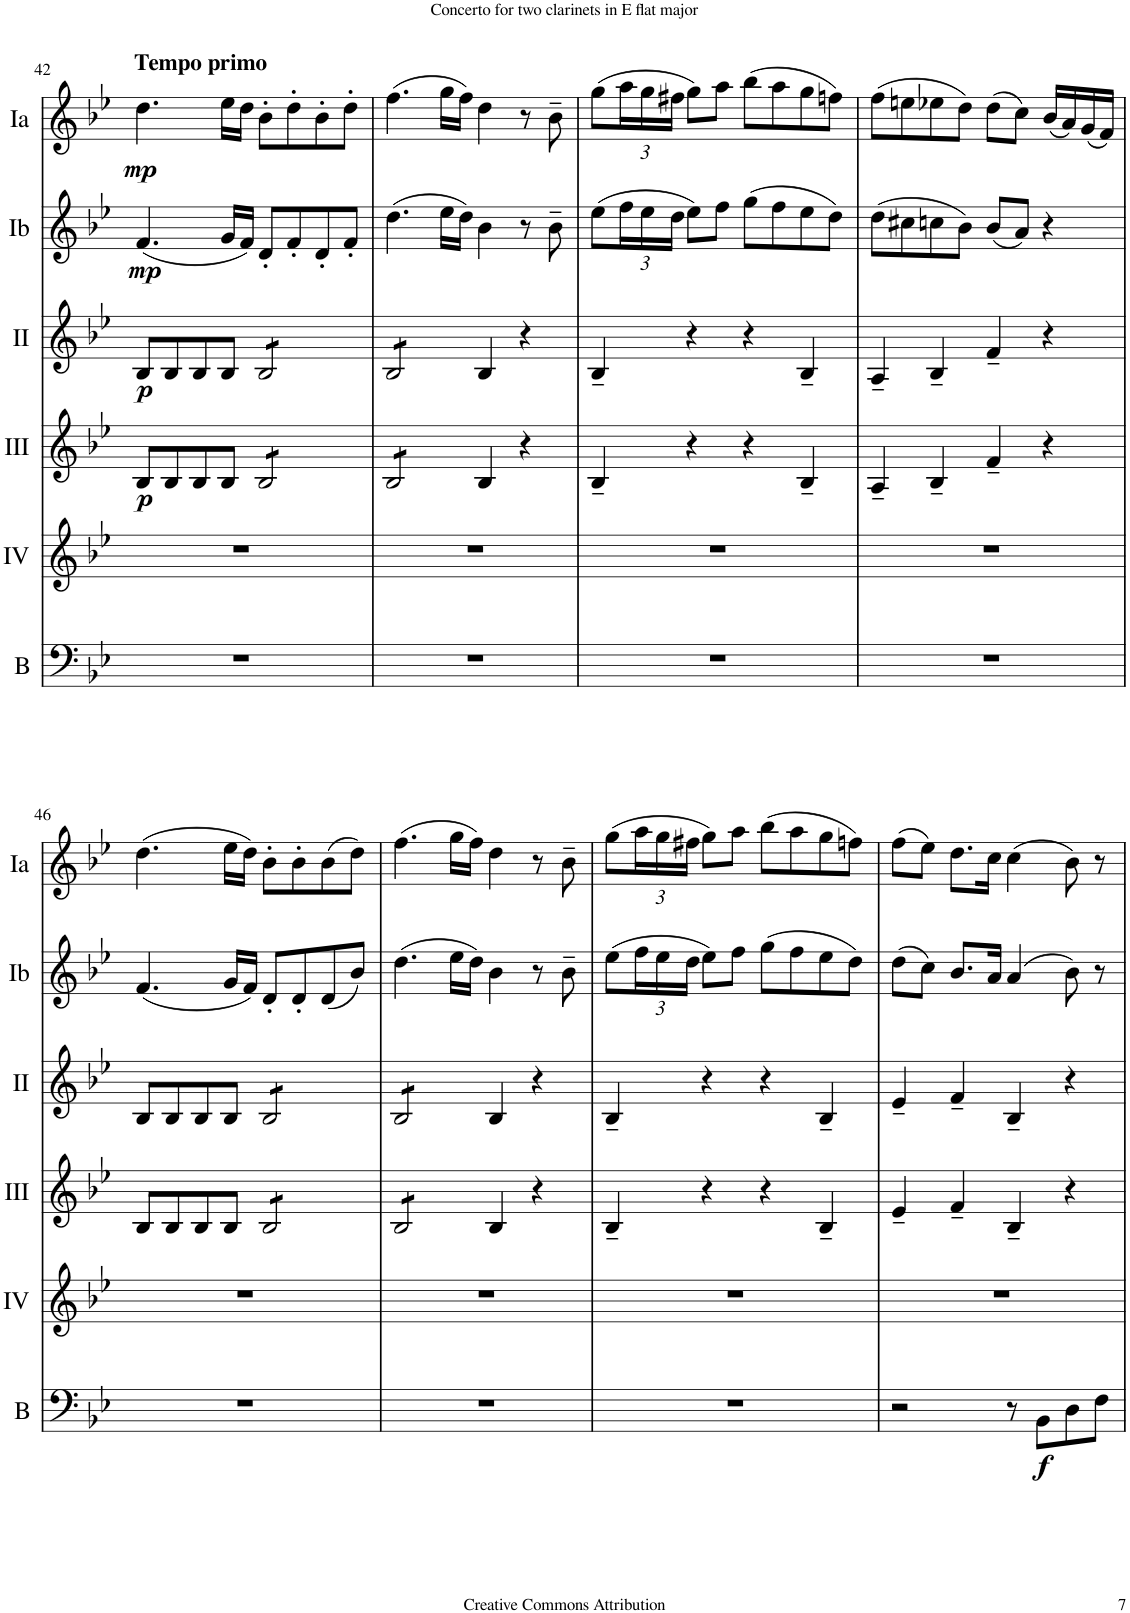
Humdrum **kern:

**kern	**dynam	**kern	**kern	**dynam	**kern	**dynam	**kern	**dynam	**kern	**dynam
*part6	*part6	*part5	*part4	*part4	*part3	*part3	*part2	*part2	*part1	*part1
*staff6	*staff6	*staff5	*staff4	*staff4	*staff3	*staff3	*staff2	*staff2	*staff1	*staff1
*I"Bass	*	*I"Acc. 4	*I"Acc. 3	*	*I"Acc. 2	*	*I"Acc. 1b	*	*I"Acc. 1a	*
*I'B	*	*	*	*	*	*	*	*	*	*
!!LO:PB:g=z
*clefF4	*	*clefG2	*clefG2	*	*clefG2	*	*clefG2	*	*clefG2	*
*Trd7c12	*	*Trd7c12	*	*	*	*	*	*	*	*
*k[b-e-]	*	*k[b-e-]	*k[b-e-]	*	*k[b-e-]	*	*k[b-e-]	*	*k[b-e-]	*
*M4/4	*	*M4/4	*M4/4	*	*M4/4	*	*M4/4	*	*M4/4	*
=42	=42	=42	=42	=42	=42	=42	=42	=42	=42	=42
!	!	!	!	!	!	!	!	!	!LO:TX:a:B:t=Tempo primo	!
!	!	!	!	!LO:DY:b	!	!LO:DY:b	!	!LO:DY:b	!	!LO:DY:b
1r	.	1r	8B-/L	p	8B-/L	p	(4.f/	mp	4.dd\	mp
.	.	.	8B-/	.	8B-/	.	.	.	.	.
.	.	.	8B-/	.	8B-/	.	.	.	.	.
.	.	.	8B-/J	.	8B-/J	.	16g/LL	.	16ee-\LL	.
.	.	.	.	.	.	.	16f/JJ)	.	16dd\JJ	.
*	*	*	*tremolo	*	*	*	*	*	*	*
*	*	*	*	*	*tremolo	*	*	*	*	*
.	.	.	8B-/L	.	8B-/L	.	8d'/L	.	8b-'\L	.
.	.	.	8B-/	.	8B-/	.	8f'/	.	8dd'\	.
.	.	.	8B-/	.	8B-/	.	8d'/	.	8b-'\	.
.	.	.	8B-/J	.	8B-/J	.	8f'/J	.	8dd'\J	.
=43	=43	=43	=43	=43	=43	=43	=43	=43	=43	=43
1r	.	1r	8B-/L	.	8B-/L	.	(4.dd\	.	(4.ff\	.
.	.	.	8B-/	.	8B-/	.	.	.	.	.
.	.	.	8B-/	.	8B-/	.	.	.	.	.
.	.	.	8B-/J	.	8B-/J	.	16ee-\LL	.	16gg\LL	.
*	*	*	*	*	*Xtremolo	*	*	*	*	*
*	*	*	*Xtremolo	*	*	*	*	*	*	*
.	.	.	.	.	.	.	16dd\JJ)	.	16ff\JJ)	.
.	.	.	4B-/	.	4B-/	.	4b-\	.	4dd\	.
.	.	.	4r	.	4r	.	8r	.	8r	.
.	.	.	.	.	.	.	8b-~\	.	8b-~\	.
=44	=44	=44	=44	=44	=44	=44	=44	=44	=44	=44
1r	.	1r	4B-~/	.	4B-~/	.	(8ee-\L	.	(8gg\L	.
*	*	*	*	*	*	*	*Xbrackettup	*	*Xbrackettup	*
.	.	.	.	.	.	.	24ff\L	.	24aa\L	.
.	.	.	.	.	.	.	24ee-\	.	24gg\	.
.	.	.	.	.	.	.	24dd\JJ	.	24ff#X\JJ	.
.	.	.	4r	.	4r	.	8ee-\L)	.	8gg\L)	.
.	.	.	.	.	.	.	8ff\J	.	8aa\J	.
.	.	.	4r	.	4r	.	(8gg\L	.	(8bb-\L	.
.	.	.	.	.	.	.	8ff\	.	8aa\	.
.	.	.	4B-~/	.	4B-~/	.	8ee-\	.	8gg\	.
.	.	.	.	.	.	.	8dd\J)	.	8ffn\J)	.
=45	=45	=45	=45	=45	=45	=45	=45	=45	=45	=45
1r	.	1r	4A~/	.	4A~/	.	(8dd\L	.	(8ff\L	.
.	.	.	.	.	.	.	8cc#X\	.	8een\	.
.	.	.	4B-~/	.	4B-~/	.	8ccn\	.	8ee-X\	.
.	.	.	.	.	.	.	8b-\J)	.	8dd\J)	.
.	.	.	4f~/	.	4f~/	.	(8b-/L	.	(8dd\L	.
.	.	.	.	.	.	.	8a/J)	.	8cc\J)	.
.	.	.	4r	.	4r	.	4r	.	(16b-/LL	.
.	.	.	.	.	.	.	.	.	16a/)	.
.	.	.	.	.	.	.	.	.	(16g/	.
.	.	.	.	.	.	.	.	.	16f/JJ)	.
!!LO:LB:g=z
=46	=46	=46	=46	=46	=46	=46	=46	=46	=46	=46
1r	.	1r	8B-/L	.	8B-/L	.	(4.f/	.	(4.dd\	.
.	.	.	8B-/	.	8B-/	.	.	.	.	.
.	.	.	8B-/	.	8B-/	.	.	.	.	.
.	.	.	8B-/J	.	8B-/J	.	16g/LL	.	16ee-\LL	.
.	.	.	.	.	.	.	16f/JJ)	.	16dd\JJ)	.
*	*	*	*tremolo	*	*	*	*	*	*	*
*	*	*	*	*	*tremolo	*	*	*	*	*
.	.	.	8B-/L	.	8B-/L	.	8d'/L	.	8b-'\L	.
.	.	.	8B-/	.	8B-/	.	8d'/	.	8b-'\	.
.	.	.	8B-/	.	8B-/	.	(8d/	.	(8b-\	.
.	.	.	8B-/J	.	8B-/J	.	8b-/J)	.	8dd\J)	.
=47	=47	=47	=47	=47	=47	=47	=47	=47	=47	=47
1r	.	1r	8B-/L	.	8B-/L	.	(4.dd\	.	(4.ff\	.
.	.	.	8B-/	.	8B-/	.	.	.	.	.
.	.	.	8B-/	.	8B-/	.	.	.	.	.
.	.	.	8B-/J	.	8B-/J	.	16ee-\LL	.	16gg\LL	.
*	*	*	*	*	*Xtremolo	*	*	*	*	*
*	*	*	*Xtremolo	*	*	*	*	*	*	*
.	.	.	.	.	.	.	16dd\JJ)	.	16ff\JJ)	.
.	.	.	4B-/	.	4B-/	.	4b-\	.	4dd\	.
.	.	.	4r	.	4r	.	8r	.	8r	.
.	.	.	.	.	.	.	8b-~\	.	8b-~\	.
=48	=48	=48	=48	=48	=48	=48	=48	=48	=48	=48
1r	.	1r	4B-~/	.	4B-~/	.	(8ee-\L	.	(8gg\L	.
.	.	.	.	.	.	.	24ff\L	.	24aa\L	.
.	.	.	.	.	.	.	24ee-\	.	24gg\	.
.	.	.	.	.	.	.	24dd\JJ	.	24ff#X\JJ	.
.	.	.	4r	.	4r	.	8ee-\L)	.	8gg\L)	.
.	.	.	.	.	.	.	8ff\J	.	8aa\J	.
.	.	.	4r	.	4r	.	(8gg\L	.	(8bb-\L	.
.	.	.	.	.	.	.	8ff\	.	8aa\	.
.	.	.	4B-~/	.	4B-~/	.	8ee-\	.	8gg\	.
.	.	.	.	.	.	.	8dd\J)	.	8ffn\J)	.
=49	=49	=49	=49	=49	=49	=49	=49	=49	=49	=49
2r	.	1r	4e-~/	.	4e-~/	.	(8dd\L	.	(8ff\L	.
.	.	.	.	.	.	.	8cc\J)	.	8ee-\J)	.
.	.	.	4f~/	.	4f~/	.	8.b-/L	.	8.dd\L	.
.	.	.	.	.	.	.	16a/Jk	.	16cc\Jk	.
8r	.	.	4B-~/	.	4B-~/	.	(4a/	.	(4cc\	.
!	!LO:DY:b	!	!	!	!	!	!	!	!	!
8BB-\L	f	.	.	.	.	.	.	.	.	.
8D\	.	.	4r	.	4r	.	8b-\)	.	8b-\)	.
8F\J	.	.	.	.	.	.	8r	.	8r	.
=	=	=	=	=	=	=	=	=	=	=
*-	*-	*-	*-	*-	*-	*-	*-	*-	*-	*-
